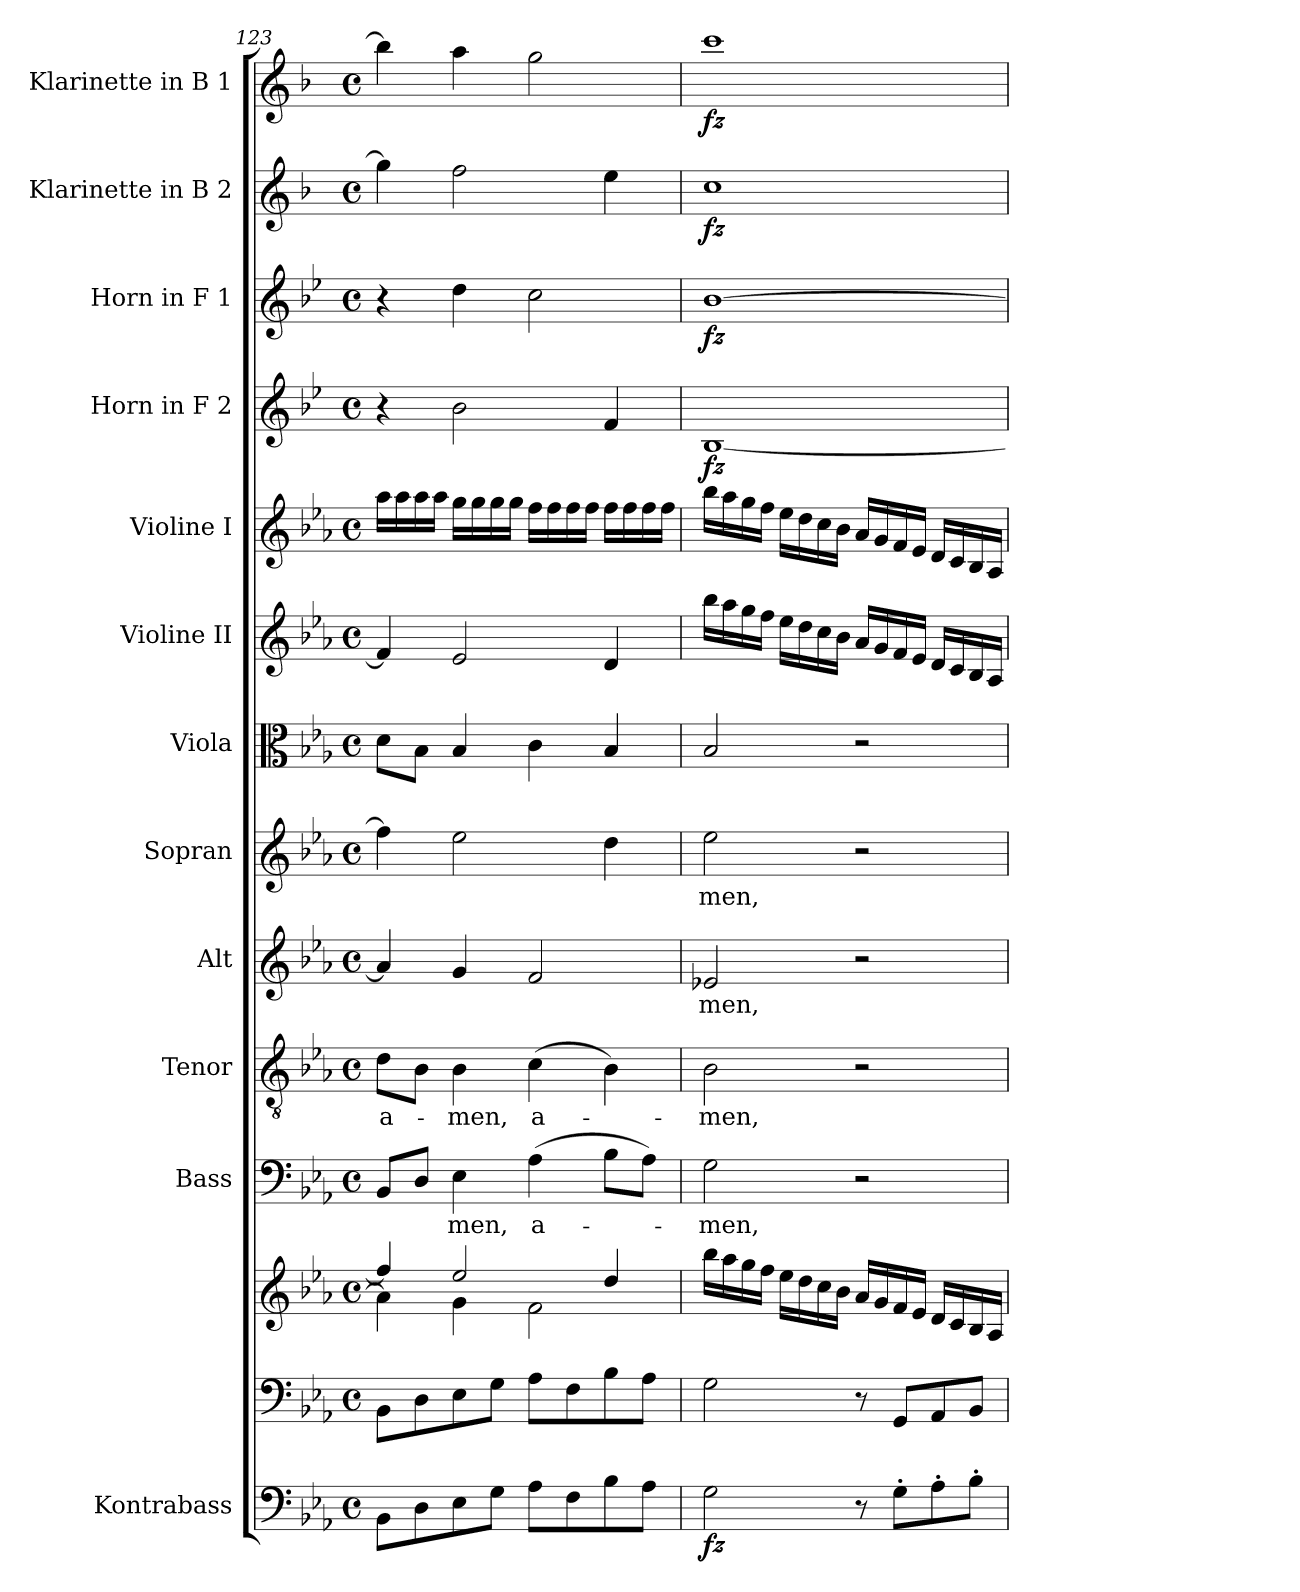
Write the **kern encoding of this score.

**kern	**dynam	**kern	**kern	**kern	**text	**kern	**text	**kern	**text	**kern	**text	**kern	**kern	**kern	**kern	**dynam	**kern	**dynam	**kern	**dynam	**kern	**dynam
*part13	*part13	*part12	*part12	*part11	*part11	*part10	*part10	*part9	*part9	*part8	*part8	*part7	*part6	*part5	*part4	*part4	*part3	*part3	*part2	*part2	*part1	*part1
*staff14	*staff14	*staff13	*staff12	*staff11	*staff11	*staff10	*staff10	*staff9	*staff9	*staff8	*staff8	*staff7	*staff6	*staff5	*staff4	*staff4	*staff3	*staff3	*staff2	*staff2	*staff1	*staff1
*I"Kontrabass	*	*	*	*I"Bass	*	*I"Tenor	*	*I"Alt	*	*I"Sopran	*	*I"Viola	*I"Violine II	*I"Violine I	*I"Horn in F 2	*	*I"Horn in F 1	*	*I"Klarinette in B 2	*	*I"Klarinette in B 1	*
*I'Kb.	*	*	*	*I'B	*	*I'T	*	*I'A	*	*I'S	*	*I'Vla.	*I'Vl. II	*I'Vl. I	*I'Hrn. 2	*	*I'Hrn. 1	*	*	*	*	*
!!LO:PB:g=z
*clefF4	*	*clefF4	*clefG2	*clefF4	*	*clefGv2	*	*clefG2	*	*clefG2	*	*clefC3	*clefG2	*clefG2	*clefG2	*	*clefG2	*	*clefG2	*	*clefG2	*
*ITrd7c12	*	*	*	*	*	*	*	*	*	*	*	*	*	*	*ITrd4c7	*	*ITrd4c7	*	*ITrd1c2	*	*ITrd1c2	*
*k[b-e-a-]	*	*k[b-e-a-]	*k[b-e-a-]	*k[b-e-a-]	*	*k[b-e-a-]	*	*k[b-e-a-]	*	*k[b-e-a-]	*	*k[b-e-a-]	*k[b-e-a-]	*k[b-e-a-]	*k[b-e-a-]	*	*k[b-e-a-]	*	*k[b-e-a-]	*	*k[b-e-a-]	*
*E-:	*	*E-:	*E-:	*E-:	*	*E-:	*	*E-:	*	*E-:	*	*E-:	*E-:	*E-:	*E-:	*	*E-:	*	*E-:	*	*E-:	*
*M4/4	*	*M4/4	*M4/4	*M4/4	*	*M4/4	*	*M4/4	*	*M4/4	*	*M4/4	*M4/4	*M4/4	*M4/4	*	*M4/4	*	*M4/4	*	*M4/4	*
*met(c)	*	*met(c)	*met(c)	*met(c)	*	*met(c)	*	*met(c)	*	*met(c)	*	*met(c)	*met(c)	*met(c)	*met(c)	*	*met(c)	*	*met(c)	*	*met(c)	*
=123	=123	=123	=123	=123	=123	=123	=123	=123	=123	=123	=123	=123	=123	=123	=123	=123	=123	=123	=123	=123	=123	=123
*	*	*	*^	*	*	*	*	*	*	*	*	*	*	*	*	*	*	*	*	*	*	*
!	!	!	!	!	!	!	!	!LO:LY:b	!	!	!	!	!	!	!	!	!	!	!	!	!	!	!
8BBB-\L	.	8BB-\L	4ff/]	4a-\]	8BB-/L	.	8d\L	a-	4a-/]	.	4ff\]	.	8d\L	4f/]	16aa-\LL	4r	.	4r	.	4ff\]	.	4aa-\]	.
.	.	.	.	.	.	.	.	.	.	.	.	.	.	.	16aa-\	.	.	.	.	.	.	.	.
8DD\	.	8D\	.	.	8D/J	.	8B-\J	.	.	.	.	.	8B-\J	.	16aa-\	.	.	.	.	.	.	.	.
.	.	.	.	.	.	.	.	.	.	.	.	.	.	.	16aa-\JJ	.	.	.	.	.	.	.	.
!	!	!	!	!	!	!LO:LY:b	!	!LO:LY:b	!	!	!	!	!	!	!	!	!	!	!	!	!	!	!
8EE-\	.	8E-\	2ee-/	4g\	4E-\	-men,	4B-\	-men,	4g/	.	2ee-\	.	4B-/	2e-/	16gg\LL	2e-\	.	4g\	.	2ee-\	.	4gg\	.
.	.	.	.	.	.	.	.	.	.	.	.	.	.	.	16gg\	.	.	.	.	.	.	.	.
8GG\J	.	8G\J	.	.	.	.	.	.	.	.	.	.	.	.	16gg\	.	.	.	.	.	.	.	.
.	.	.	.	.	.	.	.	.	.	.	.	.	.	.	16gg\JJ	.	.	.	.	.	.	.	.
!	!	!	!	!	!	!LO:LY:b	!	!LO:LY:b	!	!	!	!	!	!	!	!	!	!	!	!	!	!	!
8AA-\L	.	8A-\L	.	2f\	(>4A-\	a-	(>4c\	a-	2f/	.	.	.	4c\	.	16ff\LL	.	.	2f\	.	.	.	2ff\	.
.	.	.	.	.	.	.	.	.	.	.	.	.	.	.	16ff\	.	.	.	.	.	.	.	.
8FF\	.	8F\	.	.	.	.	.	.	.	.	.	.	.	.	16ff\	.	.	.	.	.	.	.	.
.	.	.	.	.	.	.	.	.	.	.	.	.	.	.	16ff\JJ	.	.	.	.	.	.	.	.
8BB-\	.	8B-\	4dd/	.	8B-\L	.	4B-\)	.	.	.	4dd\	.	4B-/	4d/	16ff\LL	4B-/	.	.	.	4dd\	.	.	.
.	.	.	.	.	.	.	.	.	.	.	.	.	.	.	16ff\	.	.	.	.	.	.	.	.
8AA-\J	.	8A-\J	.	.	8A-\J)	.	.	.	.	.	.	.	.	.	16ff\	.	.	.	.	.	.	.	.
.	.	.	.	.	.	.	.	.	.	.	.	.	.	.	16ff\JJ	.	.	.	.	.	.	.	.
*	*	*	*v	*v	*	*	*	*	*	*	*	*	*	*	*	*	*	*	*	*	*	*	*
=124	=124	=124	=124	=124	=124	=124	=124	=124	=124	=124	=124	=124	=124	=124	=124	=124	=124	=124	=124	=124	=124	=124
!	!LO:DY:b	!	!	!	!LO:LY:b	!	!LO:LY:b	!	!LO:LY:b	!	!LO:LY:b	!	!	!	!	!LO:DY:b	!	!LO:DY:b	!	!LO:DY:b	!	!LO:DY:b
2GG\	fz	2G\	16bb-\LL	2G\	-men,	2B-\	-men,	2e-X/	-men,	2ee-\	-men,	2B-/	16bb-\LL	16bb-\LL	[1E-	fz	[1e-	fz	1b-	fz	1bb-	fz
.	.	.	16aa-\	.	.	.	.	.	.	.	.	.	16aa-\	16aa-\	.	.	.	.	.	.	.	.
.	.	.	16gg\	.	.	.	.	.	.	.	.	.	16gg\	16gg\	.	.	.	.	.	.	.	.
.	.	.	16ff\JJ	.	.	.	.	.	.	.	.	.	16ff\JJ	16ff\JJ	.	.	.	.	.	.	.	.
.	.	.	16ee-\LL	.	.	.	.	.	.	.	.	.	16ee-\LL	16ee-\LL	.	.	.	.	.	.	.	.
.	.	.	16dd\	.	.	.	.	.	.	.	.	.	16dd\	16dd\	.	.	.	.	.	.	.	.
.	.	.	16cc\	.	.	.	.	.	.	.	.	.	16cc\	16cc\	.	.	.	.	.	.	.	.
.	.	.	16b-\JJ	.	.	.	.	.	.	.	.	.	16b-\JJ	16b-\JJ	.	.	.	.	.	.	.	.
8r	.	8r	16a-/LL	2r	.	2r	.	2r	.	2r	.	2r	16a-/LL	16a-/LL	.	.	.	.	.	.	.	.
.	.	.	16g/	.	.	.	.	.	.	.	.	.	16g/	16g/	.	.	.	.	.	.	.	.
8GG'>\L	.	8GG/L	16f/	.	.	.	.	.	.	.	.	.	16f/	16f/	.	.	.	.	.	.	.	.
.	.	.	16e-/JJ	.	.	.	.	.	.	.	.	.	16e-/JJ	16e-/JJ	.	.	.	.	.	.	.	.
8AA-'>\	.	8AA-/	16d/LL	.	.	.	.	.	.	.	.	.	16d/LL	16d/LL	.	.	.	.	.	.	.	.
.	.	.	16c/	.	.	.	.	.	.	.	.	.	16c/	16c/	.	.	.	.	.	.	.	.
8BB-'>\J	.	8BB-/J	16B-/	.	.	.	.	.	.	.	.	.	16B-/	16B-/	.	.	.	.	.	.	.	.
.	.	.	16A-/JJ	.	.	.	.	.	.	.	.	.	16A-/JJ	16A-/JJ	.	.	.	.	.	.	.	.
=	=	=	=	=	=	=	=	=	=	=	=	=	=	=	=	=	=	=	=	=	=	=
*-	*-	*-	*-	*-	*-	*-	*-	*-	*-	*-	*-	*-	*-	*-	*-	*-	*-	*-	*-	*-	*-	*-
